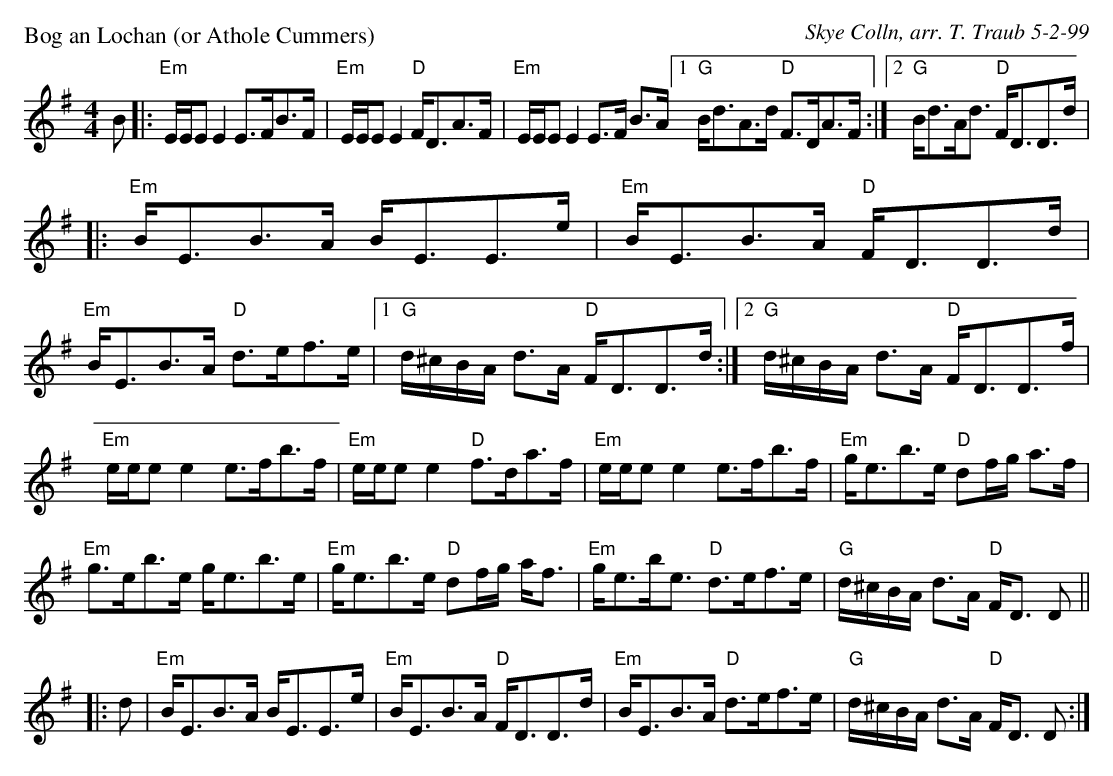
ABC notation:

X:1
P: Bog an Lochan (or Athole Cummers)
C: Skye Colln, arr. T. Traub 5-2-99
M: 4/4
L: 1/8
K: Em
B|: "Em"E/E/E E2 E>FB>F|"Em"E/E/E E2 "D"F<DA>F|"Em"E/E/E E2 E>F B>A [1 "G"B<dA>d "D"F>DA>F :| [2 "G"B<dA<d "D"F<DD>d|
|: "Em"B<EB>A B<EE>e|"Em"B<EB>A "D"F<DD>d|"Em"B<EB>A "D"d>ef>e| [1 "G"d/^c/B/A/ d>A "D"F<DD>d :| [2 "G"d/^c/B/A/ d>A "D"F<DD>f|
"Em"e/e/e e2 e>fb>f|"Em"e/e/e e2 "D"f>da>f|"Em"e/e/e e2 e>fb>f|"Em"g<eb>e "D"df/g/ a>f|
"Em"g>eb>e g<eb>e|"Em"g<eb>e "D"df/g/ a<f|"Em"g<eb<e "D"d>ef>e|"G"d/^c/B/A/ d>A "D"F<D D||
|: d|"Em"B<EB>A B<EE>e|"Em"B<EB>A "D"F<DD>d|"Em"B<EB>A "D"d>ef>e|"G"d/^c/B/A/ d>A "D"F<D D :|
